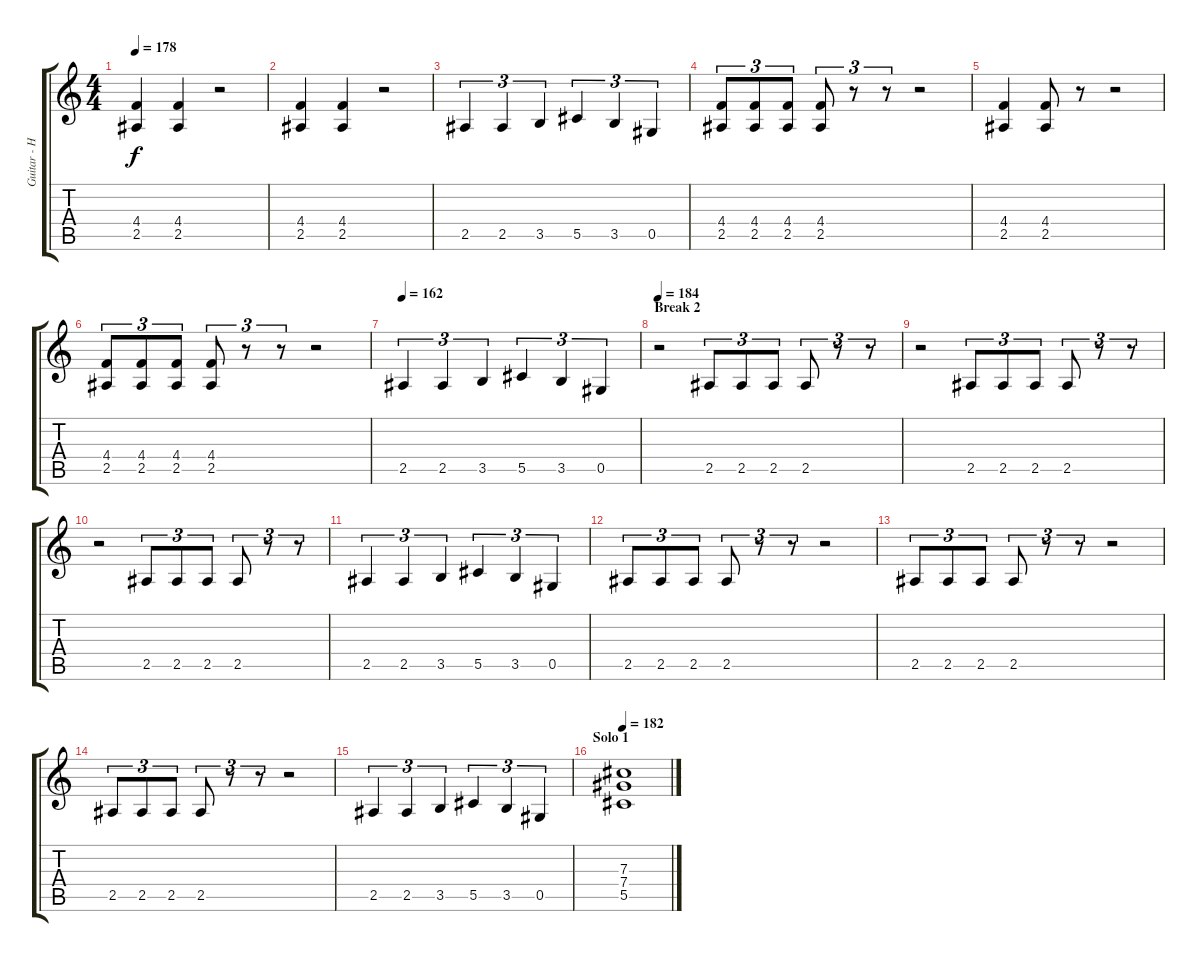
\track ("Guitar - Henjo Richter" "Guitar - H") {instrument overdrivenguitar}
\staff {score tabs}
\tuning (Eb4 Bb3 Gb3 Db3 Ab2 Eb2) {hide}
\ts (4 4)
\tempo 178
\clef g2
\ks c
(4.4 2.5).4{dy f} (4.4 2.5).4 r.2 |
(4.4 2.5).4 (4.4 2.5).4 r.2 |
2.5.4{tu (3 2)} 2.5.4{tu (3 2)} 3.5.4{tu (3 2)} 5.5.4{tu (3 2)} 3.5.4{tu (3 2)} 0.5.4{tu (3 2)} |
(4.4 2.5).8{tu (3 2)} (4.4 2.5).8{tu (3 2)} (4.4 2.5).8{tu (3 2)} (4.4 2.5).8{tu (3 2)} r.8{tu (3 2)} r.8{tu (3 2)} r.2 |
(4.4 2.5).4 (4.4 2.5).8 r.8 r.2 |
(4.4 2.5).8{tu (3 2)} (4.4 2.5).8{tu (3 2)} (4.4 2.5).8{tu (3 2)} (4.4 2.5).8{tu (3 2)} r.8{tu (3 2)} r.8{tu (3 2)} r.2 |
\tempo 162
2.5.4{tu (3 2)} 2.5.4{tu (3 2)} 3.5.4{tu (3 2)} 5.5.4{tu (3 2)} 3.5.4{tu (3 2)} 0.5.4{tu (3 2)} |
\section ("" "Break 2")
\tempo 184
r.2 2.5.8{tu (3 2)} 2.5.8{tu (3 2)} 2.5.8{tu (3 2)} 2.5.8{tu (3 2)} r.8{tu (3 2)} r.8{tu (3 2)} |
r.2 2.5.8{tu (3 2)} 2.5.8{tu (3 2)} 2.5.8{tu (3 2)} 2.5.8{tu (3 2)} r.8{tu (3 2)} r.8{tu (3 2)} |
r.2 2.5.8{tu (3 2)} 2.5.8{tu (3 2)} 2.5.8{tu (3 2)} 2.5.8{tu (3 2)} r.8{tu (3 2)} r.8{tu (3 2)} |
2.5.4{tu (3 2)} 2.5.4{tu (3 2)} 3.5.4{tu (3 2)} 5.5.4{tu (3 2)} 3.5.4{tu (3 2)} 0.5.4{tu (3 2)} |
2.5.8{tu (3 2)} 2.5.8{tu (3 2)} 2.5.8{tu (3 2)} 2.5.8{tu (3 2)} r.8{tu (3 2)} r.8{tu (3 2)} r.2 |
2.5.8{tu (3 2)} 2.5.8{tu (3 2)} 2.5.8{tu (3 2)} 2.5.8{tu (3 2)} r.8{tu (3 2)} r.8{tu (3 2)} r.2 |
2.5.8{tu (3 2)} 2.5.8{tu (3 2)} 2.5.8{tu (3 2)} 2.5.8{tu (3 2)} r.8{tu (3 2)} r.8{tu (3 2)} r.2 |
2.5.4{tu (3 2)} 2.5.4{tu (3 2)} 3.5.4{tu (3 2)} 5.5.4{tu (3 2)} 3.5.4{tu (3 2)} 0.5.4{tu (3 2)} |
\section ("" "Solo 1")
\tempo 182
(7.3 7.4 5.5).1
